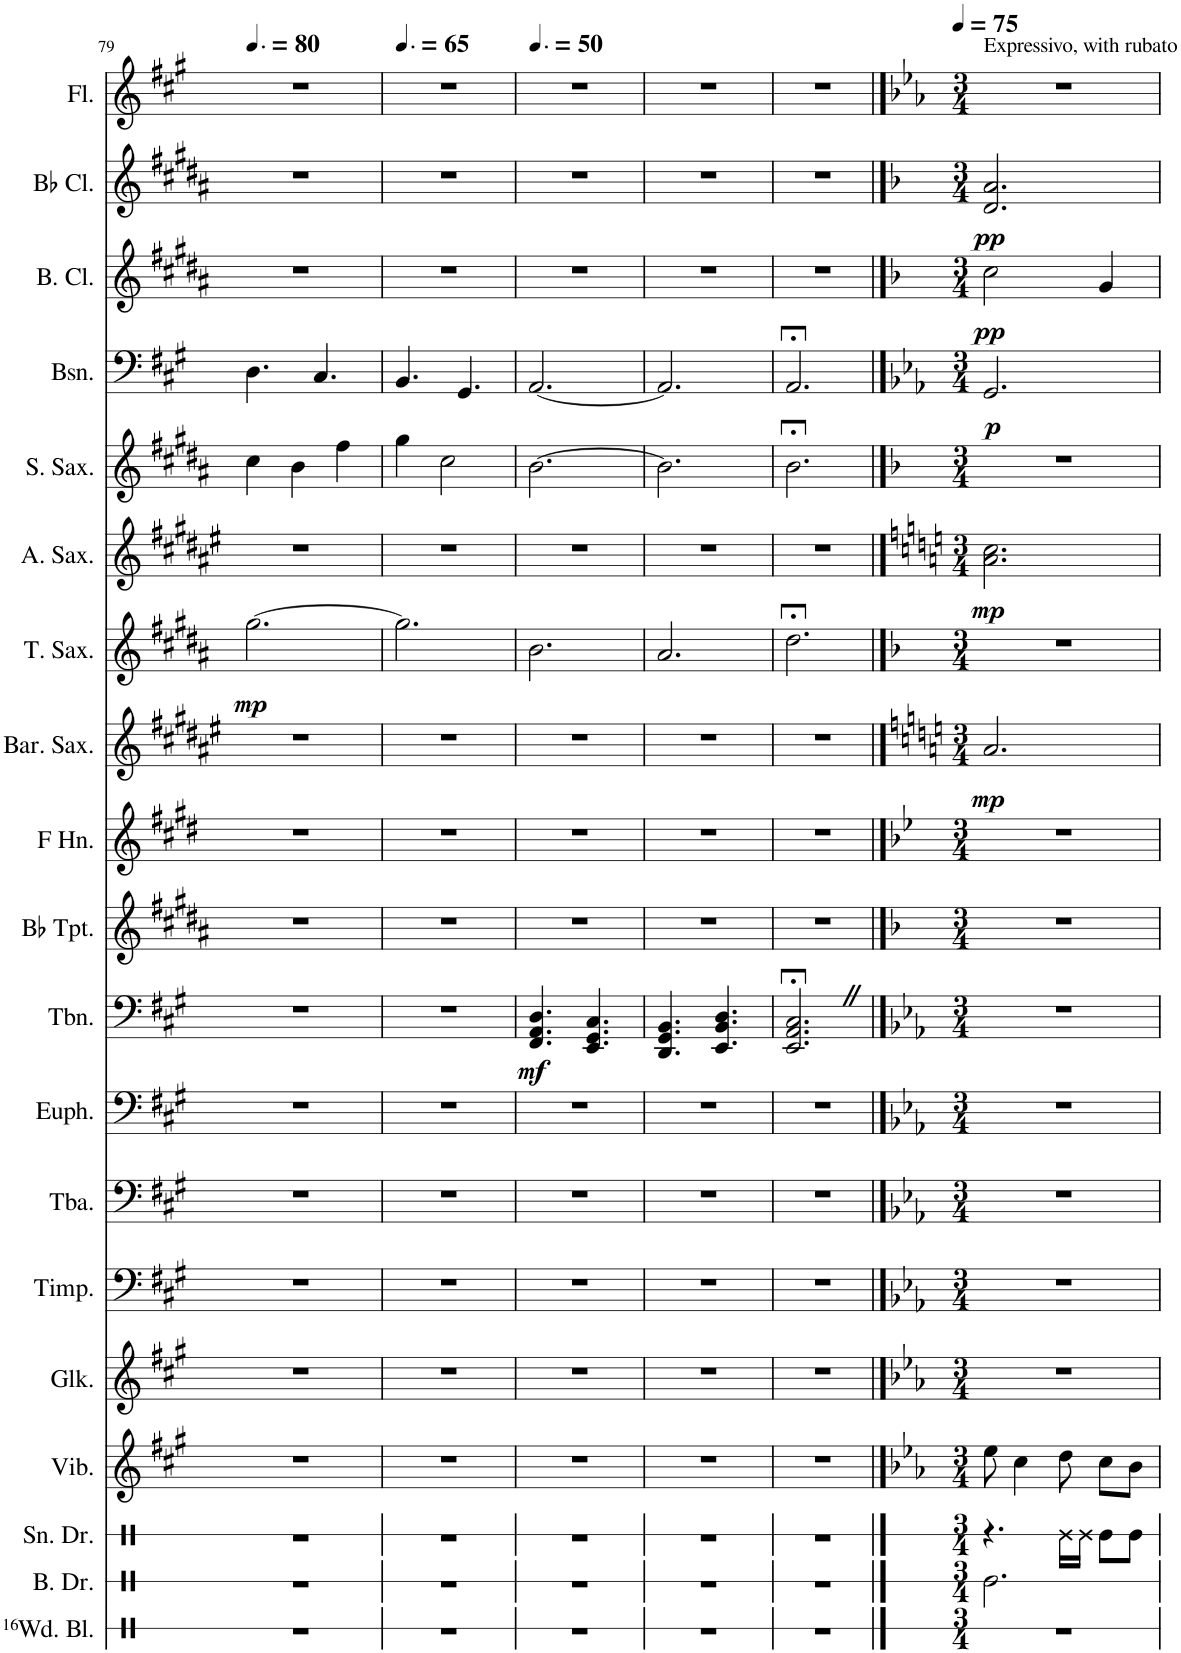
**kern	**kern	**kern	**kern	**kern	**kern	**kern	**kern	**kern	**dynam	**kern	**kern	**kern	**dynam	**kern	**dynam	**kern	**dynam	**kern	**kern	**dynam	**kern	**dynam	**kern	**dynam	**kern
*part19	*part18	*part17	*part16	*part15	*part14	*part13	*part12	*part11	*part11	*part10	*part9	*part8	*part8	*part7	*part7	*part6	*part6	*part5	*part4	*part4	*part3	*part3	*part2	*part2	*part1
*staff19	*staff18	*staff17	*staff16	*staff15	*staff14	*staff13	*staff12	*staff11	*staff11	*staff10	*staff9	*staff8	*staff8	*staff7	*staff7	*staff6	*staff6	*staff5	*staff4	*staff4	*staff3	*staff3	*staff2	*staff2	*staff1
*I"Wood Blocks	*I"Bass Drum	*I"Snare Drum	*I"Vibraphone	*I"Glockenspiel	*I"Timpani	*I"Tuba	*I"Euphonium	*I"Trombone	*	*I"Bb Trumpet	*I"Horn in F	*I"Baritone Saxophone	*	*I"Tenor Saxophone	*	*I"Alto Saxophone	*	*I"Soprano Saxophone	*I"Bassoon	*	*I"Bass Clarinet	*	*I"Bb Clarinet	*	*I"Flute
*I'Wd. Bl.	*I'B. Dr.	*I'Sn. Dr.	*I'Vib.	*I'Glk.	*I'Timp.	*I'Tba.	*I'Euph.	*I'Tbn.	*	*I'Bb Tpt.	*	*I'Bar. Sax.	*	*I'T. Sax.	*	*I'A. Sax.	*	*I'S. Sax.	*I'Bsn.	*	*I'B. Cl.	*	*I'Bb Cl.	*	*I'Fl.
!!LO:PB:g=z
*clefX	*clefX	*clefX	*clefG2	*clefG2	*clefF4	*clefF4	*clefF4	*clefF4	*	*clefG2	*clefG2	*clefG2	*	*clefG2	*	*clefG2	*	*clefG2	*clefF4	*	*clefG2	*	*clefG2	*	*clefG2
*	*	*	*	*Trd-14c-24	*	*	*	*	*	*Trd1c2	*Trd4c7	*Trd12c21	*	*Trd8c14	*	*Trd5c9	*	*Trd1c2	*	*	*Trd8c14	*	*Trd1c2	*	*
*k[]	*k[]	*k[]	*k[f#c#g#]	*k[f#c#g#]	*k[f#c#g#]	*k[f#c#g#]	*k[f#c#g#]	*k[f#c#g#]	*	*k[f#c#g#d#a#]	*k[f#c#g#d#]	*k[f#c#g#d#a#e#]	*	*k[f#c#g#d#a#]	*	*k[f#c#g#d#a#e#]	*	*k[f#c#g#d#a#]	*k[f#c#g#]	*	*k[f#c#g#d#a#]	*	*k[f#c#g#d#a#]	*	*k[f#c#g#]
*M6/8	*M6/8	*M6/8	*M6/8	*M6/8	*M6/8	*M6/8	*M6/8	*M6/8	*	*M6/8	*M6/8	*M6/8	*	*M6/8	*	*M6/8	*	*M6/8	*M6/8	*	*M6/8	*	*M6/8	*	*M6/8
*MM120	*MM120	*MM120	*MM120	*MM120	*MM120	*MM120	*MM120	*MM120	*	*MM120	*MM120	*MM120	*	*MM120	*	*MM120	*	*MM120	*MM120	*	*MM120	*	*MM120	*	*MM120
=79	=79	=79	=79	=79	=79	=79	=79	=79	=79	=79	=79	=79	=79	=79	=79	=79	=79	=79	=79	=79	=79	=79	=79	=79	=79
!	!	!	!	!	!	!	!	!	!	!	!	!	!	!	!LO:DY:b	!	!	!	!	!	!	!	!	!	!
2.r	2.r	2.r	2.r	2.r	2.r	2.r	2.r	2.r	.	2.r	2.r	2.r	.	[2.gg#\	mp	2.r	.	4cc#\	4.D\	.	2.r	.	2.r	.	2.r
.	.	.	.	.	.	.	.	.	.	.	.	.	.	.	.	.	.	4b\	.	.	.	.	.	.	.
.	.	.	.	.	.	.	.	.	.	.	.	.	.	.	.	.	.	.	4.C#/	.	.	.	.	.	.
.	.	.	.	.	.	.	.	.	.	.	.	.	.	.	.	.	.	4ff#\	.	.	.	.	.	.	.
=80	=80	=80	=80	=80	=80	=80	=80	=80	=80	=80	=80	=80	=80	=80	=80	=80	=80	=80	=80	=80	=80	=80	=80	=80	=80
*	*	*	*	*	*	*	*	*	*	*	*	*	*	*	*	*	*	*	*	*	*	*	*	*	*MM98
2.r	2.r	2.r	2.r	2.r	2.r	2.r	2.r	2.r	.	2.r	2.r	2.r	.	2.gg#\]	.	2.r	.	4gg#\	4.BB/	.	2.r	.	2.r	.	2.r
.	.	.	.	.	.	.	.	.	.	.	.	.	.	.	.	.	.	2cc#\	.	.	.	.	.	.	.
.	.	.	.	.	.	.	.	.	.	.	.	.	.	.	.	.	.	.	4.GG#/	.	.	.	.	.	.
=81	=81	=81	=81	=81	=81	=81	=81	=81	=81	=81	=81	=81	=81	=81	=81	=81	=81	=81	=81	=81	=81	=81	=81	=81	=81
*	*	*	*	*	*	*	*	*	*	*	*	*	*	*	*	*	*	*	*	*	*	*	*	*	*MM75
!	!	!	!	!	!	!	!	!	!LO:DY:b	!	!	!	!	!	!	!	!	!	!	!	!	!	!	!	!
2.r	2.r	2.r	2.r	2.r	2.r	2.r	2.r	4.FF#/ 4.AA/ 4.D/	mf	2.r	2.r	2.r	.	2.b\	.	2.r	.	[2.b\	[2.AA/	.	2.r	.	2.r	.	2.r
.	.	.	.	.	.	.	.	4.EE/ 4.GG#/ 4.C#/	.	.	.	.	.	.	.	.	.	.	.	.	.	.	.	.	.
=82	=82	=82	=82	=82	=82	=82	=82	=82	=82	=82	=82	=82	=82	=82	=82	=82	=82	=82	=82	=82	=82	=82	=82	=82	=82
2.r	2.r	2.r	2.r	2.r	2.r	2.r	2.r	4.DD/ 4.GG#/ 4.BB/	.	2.r	2.r	2.r	.	2.a#/	.	2.r	.	2.b\]	2.AA/]	.	2.r	.	2.r	.	2.r
.	.	.	.	.	.	.	.	4.EE/ 4.BB/ 4.D/	.	.	.	.	.	.	.	.	.	.	.	.	.	.	.	.	.
=83	=83	=83	=83	=83	=83	=83	=83	=83	=83	=83	=83	=83	=83	=83	=83	=83	=83	=83	=83	=83	=83	=83	=83	=83	=83
2.r	2.r	2.r	2.r	2.r	2.r	2.r	2.r	2.EE/;<Z 2.AA/;<Z 2.C#/;<Z	.	2.r	2.r	2.r	.	2.dd#;<\	.	2.r	.	2.b;<\	2.AA;</	.	2.r	.	2.r	.	2.r
==84	==84	==84	==84	==84	==84	==84	==84	==84	==84	==84	==84	==84	==84	==84	==84	==84	==84	==84	==84	==84	==84	==84	==84	==84	==84
*	*	*	*k[b-e-a-]	*k[b-e-a-]	*k[b-e-a-]	*k[b-e-a-]	*k[b-e-a-]	*k[b-e-a-]	*	*k[b-]	*k[b-e-]	*k[]	*	*k[b-]	*	*k[]	*	*k[b-]	*k[b-e-a-]	*	*k[b-]	*	*k[b-]	*	*k[b-e-a-]
*M3/4	*M3/4	*M3/4	*M3/4	*M3/4	*M3/4	*M3/4	*M3/4	*M3/4	*	*M3/4	*M3/4	*M3/4	*	*M3/4	*	*M3/4	*	*M3/4	*M3/4	*	*M3/4	*	*M3/4	*	*M3/4
*	*	*	*	*	*	*	*	*	*	*	*	*	*	*	*	*	*	*	*	*	*	*	*	*	*MM75
!	!	!	!	!	!	!	!	!	!	!	!	!	!	!	!	!	!	!	!	!	!	!	!	!	!LO:TX:a:t=Expressivo, with rubato
!	!	!	!	!	!	!	!	!	!	!	!	!	!LO:DY:b	!	!	!	!LO:DY:b	!	!	!LO:DY:b	!	!LO:DY:b	!	!LO:DY:b	!
2.r	2.Re\	4.r	8ee-\	2.r	2.r	2.r	2.r	2.r	.	2.r	2.r	2.a/	mp	2.r	.	2.a\ 2.cc\	mp	2.r	2.GG/	p	2cc\	pp	2.d/ 2.a/	pp	2.r
.	.	.	4cc\	.	.	.	.	.	.	.	.	.	.	.	.	.	.	.	.	.	.	.	.	.	.
.	.	16Re\LL	8dd\	.	.	.	.	.	.	.	.	.	.	.	.	.	.	.	.	.	.	.	.	.	.
.	.	16Re\JJ	.	.	.	.	.	.	.	.	.	.	.	.	.	.	.	.	.	.	.	.	.	.	.
.	.	8Re\L	8cc\L	.	.	.	.	.	.	.	.	.	.	.	.	.	.	.	.	.	4g/	.	.	.	.
.	.	8Re\J	8b-\J	.	.	.	.	.	.	.	.	.	.	.	.	.	.	.	.	.	.	.	.	.	.
=	=	=	=	=	=	=	=	=	=	=	=	=	=	=	=	=	=	=	=	=	=	=	=	=	=
*-	*-	*-	*-	*-	*-	*-	*-	*-	*-	*-	*-	*-	*-	*-	*-	*-	*-	*-	*-	*-	*-	*-	*-	*-	*-
